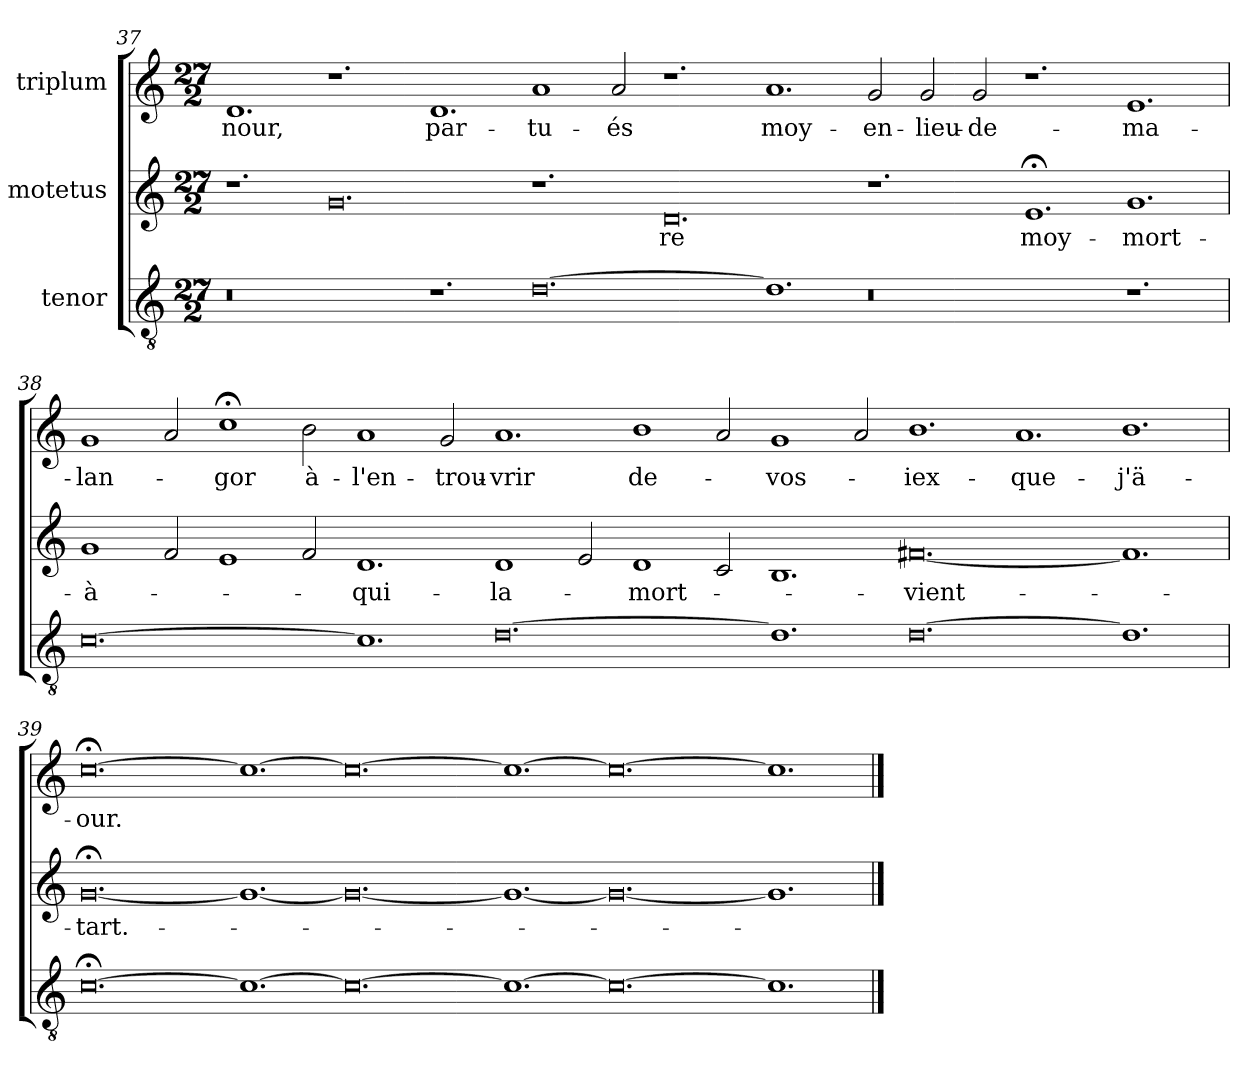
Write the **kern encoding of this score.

**kern	**kern	**text	**kern	**text
*part3	*part2	*part2	*part1	*part1
*staff3	*staff2	*staff2	*staff1	*staff1
*I"tenor	*I"motetus	*	*I"triplum	*
!!LO:PB:g=z
*clefGv2	*clefG2	*	*clefG2	*
*k[]	*k[]	*	*k[]	*
*C:	*C:	*	*C:	*
*M27/2	*M27/2	*	*M27/2	*
=37	=37	=37	=37	=37
0.r	1.r	.	1.d/	-nour,
.	0.g/	.	1.r	.
1.r	.	.	1.d/	par-
[0.d\	1.r	.	1a/	-tu-
.	.	.	2a/	-és
.	0.d/	-re	1.r	.
1.d\]	.	.	1.a/	moy-
0.r	1.r	.	2g/	en-
.	.	.	2g/	lieu-
.	.	.	2g/	de-
.	1.e;</	moy-	1.r	.
1.r	1.g/	mort-	1.e/	ma-
!!LO:LB:g=z
=38	=38	=38	=38	=38
[0.c\	1g/	à-	1g/	lan-
.	2f/	.	2a/	.
.	1e/	.	1cc;<\	-gor
.	2f/	.	2b\	à-
1.c\]	1.d/	qui-	1a/	l'en-
.	.	.	2g/	-trou-
[0.d\	1d/	la-	1.a/	-vrir
.	2e/	.	.	.
.	1d/	mort-	1b\	de-
.	2c/	.	2a/	.
1.d\]	1.B/	.	1g/	vos-
.	.	.	2a/	.
[0.d\	[0.f#X/	vient-	1.b\	iex-
.	.	.	1.a/	que-
1.d\]	1.f#/]	.	1.b\	j'ä-
=39	=39	=39	=39	=39
[0.c;<\	[0.g;</	tart.-	[0.cc;<\	-our.
1.c\_	1.g/_	.	1.cc\_	.
0.c\_	0.g/_	.	0.cc\_	.
1.c\_	1.g/_	.	1.cc\_	.
0.c\_	0.g/_	.	0.cc\_	.
1.c\]	1.g/]	.	1.cc\]	.
==	==	==	==	==
*-	*-	*-	*-	*-
